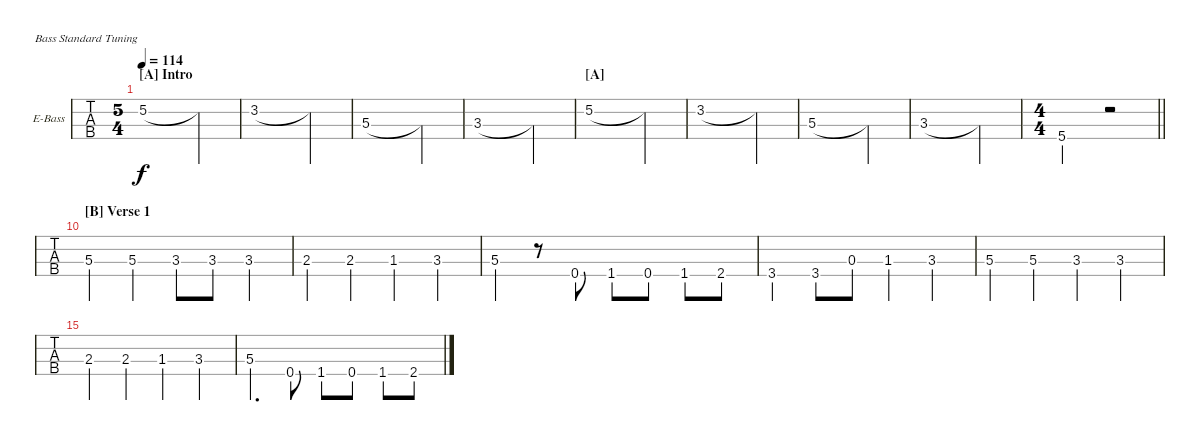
\bracketExtendMode nobrackets
\firstSystemTrackNameOrientation horizontal
\otherSystemsTrackNameOrientation horizontal
\defaultBarNumberDisplay FirstOfSystem
\track ("Bass" "E-Bass") {instrument electricbassfinger}
\staff {tabs}
\tuning (G2 D2 A1 E1)
\ts (5 4)
\section ("A" "Intro")
\tempo 114
\clef f4
\ks c
5.2.1{dy f instrument electricbassfinger} 5.2{t}.4 |
3.2.1 3.2{t}.4 |
5.3.1 5.3{t}.4 |
3.3.1 3.3{t}.4 |
\section ("A" "")
5.2.1 5.2{t}.4 |
3.2.1 3.2{t}.4 |
5.3.1 5.3{t}.4 |
3.3.1 3.3{t}.4 |
\ts (4 4)
\barLineRight lightlight
5.4.2 r.2 |
\section ("B" "Verse 1")
5.3.4 5.3.4 3.3.8 3.3.8 3.3.4 |
2.3.4 2.3.4 1.3.4 3.3.4 |
5.3.4 r.8 0.4.8 1.4.8 0.4.8 1.4.8 2.4.8 |
3.4.4 3.4.8 0.3.8 1.3.4 3.3.4 |
5.3.4 5.3.4 3.3.4 3.3.4 |
2.3.4 2.3.4 1.3.4 3.3.4 |
5.3.4{d} 0.4.8 1.4.8 0.4.8 1.4.8 2.4.8
